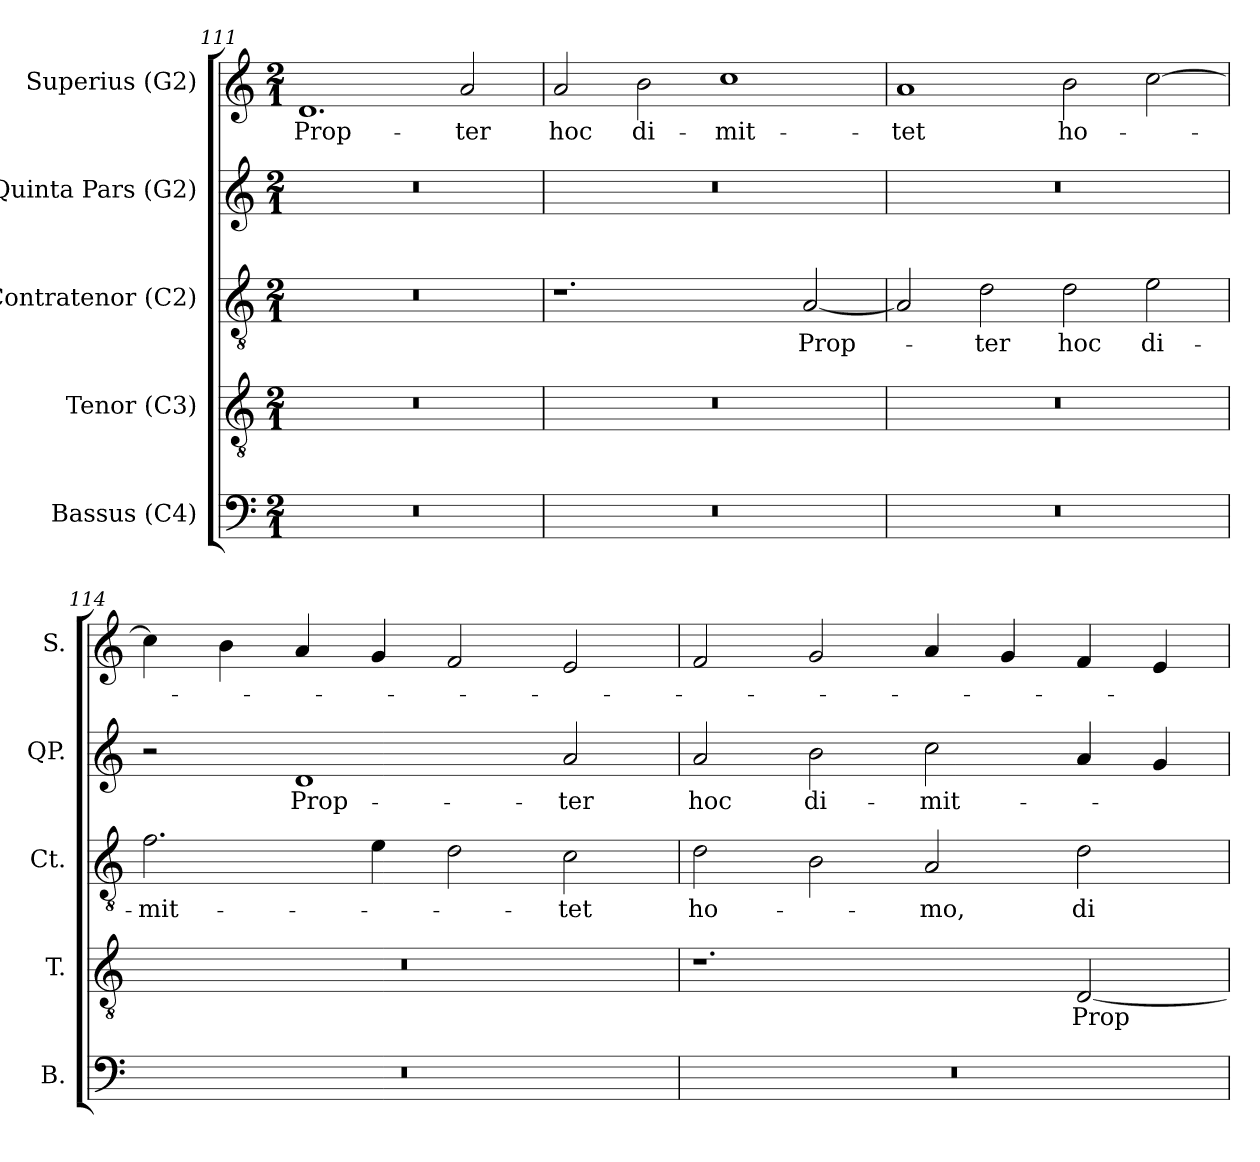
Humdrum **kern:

**kern	**kern	**text	**kern	**text	**kern	**text	**kern	**text
*part5	*part4	*part4	*part3	*part3	*part2	*part2	*part1	*part1
*staff5	*staff4	*staff4	*staff3	*staff3	*staff2	*staff2	*staff1	*staff1
*I"Bassus (C4)	*I"Tenor (C3)	*	*I"Contratenor (C2)	*	*I"Quinta Pars (G2)	*	*I"Superius (G2)	*
*I'B.	*I'T.	*	*I'Ct.	*	*I'QP.	*	*I'S.	*
!!LO:LB:g=z
*clefF4	*clefGv2	*	*clefGv2	*	*clefG2	*	*clefG2	*
*	*ITrd7c12	*	*ITrd7c12	*	*ITrd7c12	*	*	*
*k[]	*k[]	*	*k[]	*	*k[]	*	*k[]	*
*C:	*C:	*	*C:	*	*C:	*	*C:	*
*M2/1	*M2/1	*	*M2/1	*	*M2/1	*	*M2/1	*
=111	=111	=111	=111	=111	=111	=111	=111	=111
!LO:N:vis=1	!LO:N:vis=1	!	!LO:N:vis=1	!	!LO:N:vis=1	!	!	!
!	!	!	!	!	!	!	!	!LO:LY:b:color=#000000
0r	0r	.	0r	.	0r	.	1.di	Prop-
!	!	!	!	!	!	!	!	!LO:LY:b:color=#000000
.	.	.	.	.	.	.	2ai/	-ter
=112	=112	=112	=112	=112	=112	=112	=112	=112
!LO:N:vis=1	!LO:N:vis=1	!	!	!	!LO:N:vis=1	!	!	!
!	!	!	!	!	!	!	!	!LO:LY:b:color=#000000
0r	0r	.	1.r	.	0r	.	2ai/	hoc
!	!	!	!	!	!	!	!	!LO:LY:b:color=#000000
.	.	.	.	.	.	.	2bi\	di-
!	!	!	!	!	!	!	!	!LO:LY:b:color=#000000
.	.	.	.	.	.	.	1cci	-mit-
!	!	!	!	!LO:LY:b:color=#000000	!	!	!	!
.	.	.	[2AAi/	Prop-	.	.	.	.
=113	=113	=113	=113	=113	=113	=113	=113	=113
!LO:N:vis=1	!LO:N:vis=1	!	!	!	!LO:N:vis=1	!	!	!
!	!	!	!	!	!	!	!	!LO:LY:b:color=#000000
0r	0r	.	2AAi/]	.	0r	.	1ai	-tet
!	!	!	!	!LO:LY:b:color=#000000	!	!	!	!
.	.	.	2Di\	-ter	.	.	.	.
!	!	!	!	!LO:LY:b:color=#000000	!	!	!	!
!	!	!	!	!	!	!	!	!LO:LY:b:color=#000000
.	.	.	2Di\	hoc	.	.	2bi\	ho-
!	!	!	!	!LO:LY:b:color=#000000	!	!	!	!
.	.	.	2Ei\	di-	.	.	[2cci\	.
=114	=114	=114	=114	=114	=114	=114	=114	=114
!LO:N:vis=1	!LO:N:vis=1	!	!	!	!	!	!	!
!	!	!	!	!LO:LY:b:color=#000000	!	!	!	!
0r	0r	.	2.Fi\	-mit-	2r	.	4cci\]	.
.	.	.	.	.	.	.	4bi\	.
!	!	!	!	!	!	!LO:LY:b:color=#000000	!	!
.	.	.	.	.	1Di	Prop-	4ai/	.
.	.	.	4Ei\	.	.	.	4gi/	.
.	.	.	2Di\	.	.	.	2fi/	.
!	!	!	!	!LO:LY:b:color=#000000	!	!	!	!
!	!	!	!	!	!	!LO:LY:b:color=#000000	!	!
.	.	.	2Ci\	-tet	2Ai/	-ter	2ei/	.
!!LO:LB:g=z
=115	=115	=115	=115	=115	=115	=115	=115	=115
!LO:N:vis=1	!	!	!	!	!	!	!	!
!	!	!	!	!LO:LY:b:color=#000000	!	!	!	!
!	!	!	!	!	!	!LO:LY:b:color=#000000	!	!
0r	1.r	.	2Di\	ho-	2Ai/	hoc	2fi/	.
!	!	!	!	!	!	!LO:LY:b:color=#000000	!	!
.	.	.	2BBi\	.	2Bi\	di-	2gi/	.
!	!	!	!	!LO:LY:b:color=#000000	!	!	!	!
!	!	!	!	!	!	!LO:LY:b:color=#000000	!	!
.	.	.	2AAi/	-mo,	2ci\	-mit-	4ai/	.
.	.	.	.	.	.	.	4gi/	.
!	!	!LO:LY:b:color=#000000	!	!	!	!	!	!
!	!	!	!	!LO:LY:b:color=#000000	!	!	!	!
.	[2DDi/	Prop-	2Di\	di-	4Ai/	.	4fi/	.
.	.	.	.	.	4Gi/	.	4ei/	.
=	=	=	=	=	=	=	=	=
*-	*-	*-	*-	*-	*-	*-	*-	*-
